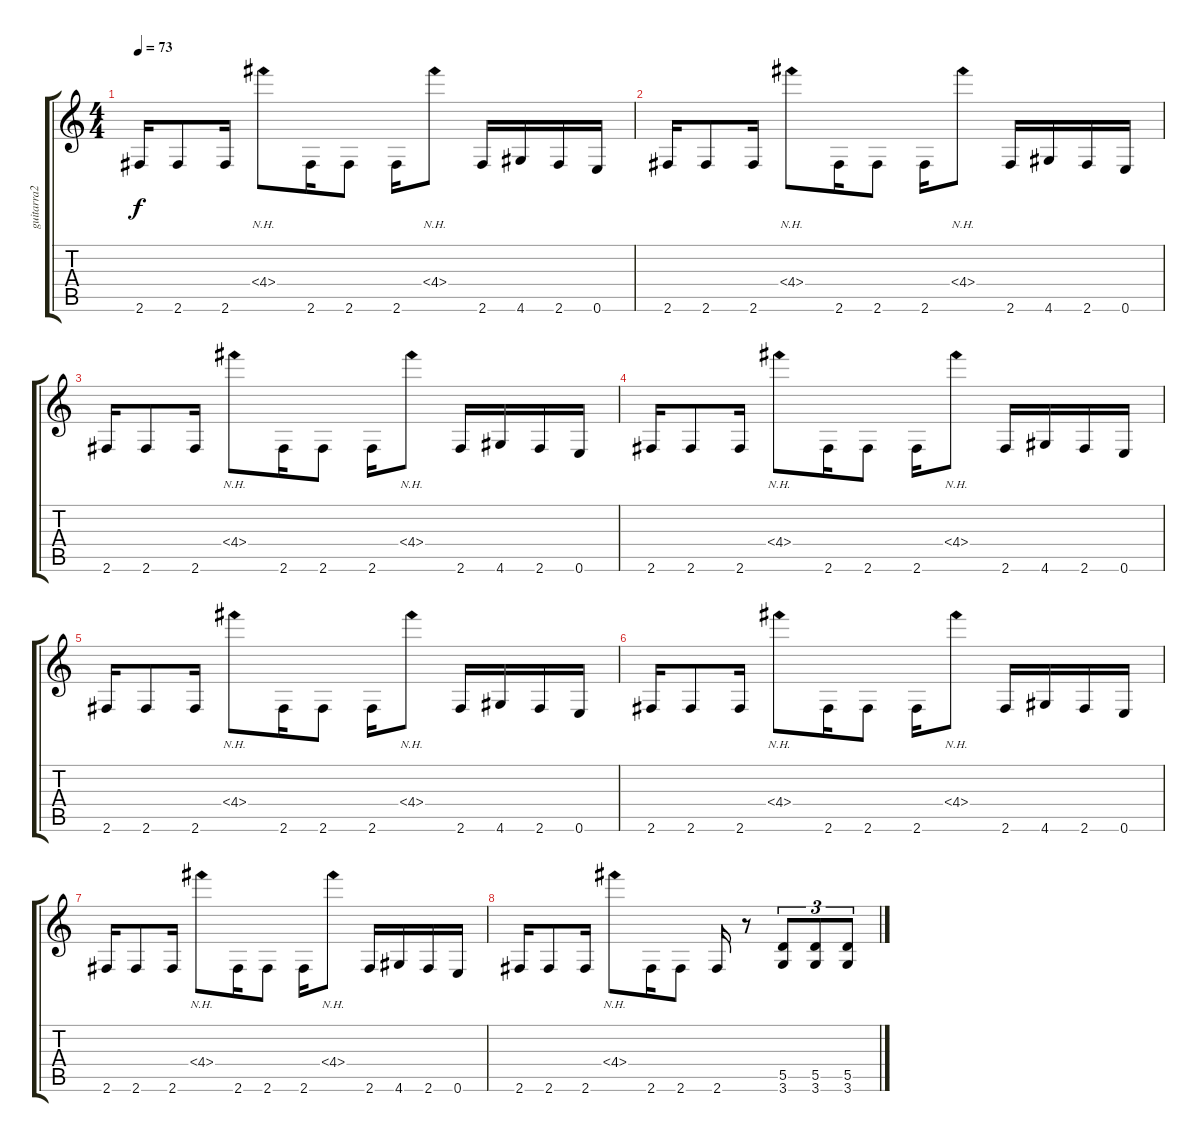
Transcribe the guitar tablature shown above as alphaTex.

\track ("guitarra2" "guitarra2") {instrument distortionguitar}
\staff {score tabs}
\tuning (E4 B3 G3 D3 A2 E2) {hide}
\ts (4 4)
\tempo 73
\clef g2
\ks c
2.6.16{dy f} 2.6.8 2.6.16 4.4{nh}.8 2.6.16 2.6.8 2.6.16 4.4{nh}.8 2.6.16 4.6.16 2.6.16 0.6.16 |
2.6.16 2.6.8 2.6.16 4.4{nh}.8 2.6.16 2.6.8 2.6.16 4.4{nh}.8 2.6.16 4.6.16 2.6.16 0.6.16 |
2.6.16 2.6.8 2.6.16 4.4{nh}.8 2.6.16 2.6.8 2.6.16 4.4{nh}.8 2.6.16 4.6.16 2.6.16 0.6.16 |
2.6.16 2.6.8 2.6.16 4.4{nh}.8 2.6.16 2.6.8 2.6.16 4.4{nh}.8 2.6.16 4.6.16 2.6.16 0.6.16 |
2.6.16 2.6.8 2.6.16 4.4{nh}.8 2.6.16 2.6.8 2.6.16 4.4{nh}.8 2.6.16 4.6.16 2.6.16 0.6.16 |
2.6.16 2.6.8 2.6.16 4.4{nh}.8 2.6.16 2.6.8 2.6.16 4.4{nh}.8 2.6.16 4.6.16 2.6.16 0.6.16 |
2.6.16 2.6.8 2.6.16 4.4{nh}.8 2.6.16 2.6.8 2.6.16 4.4{nh}.8 2.6.16 4.6.16 2.6.16 0.6.16 |
2.6.16 2.6.8 2.6.16 4.4{nh}.8 2.6.16 2.6.8 2.6.16 r.8 (5.5 3.6).8{tu (3 2)} (5.5 3.6).8{tu (3 2)} (5.5 3.6).8{tu (3 2)}
